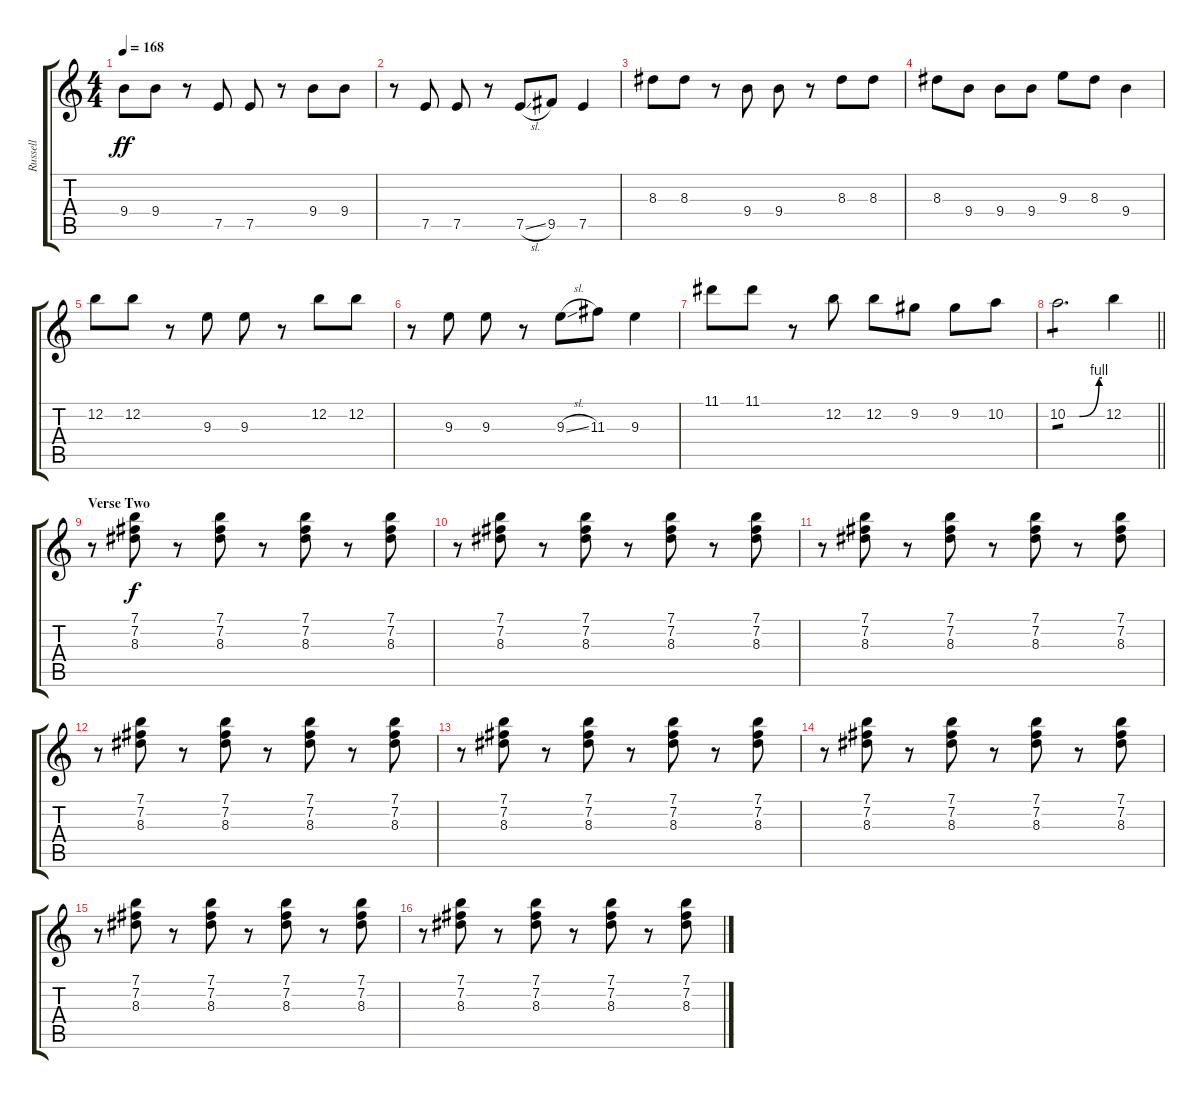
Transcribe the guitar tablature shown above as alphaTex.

\track ("Russell" "Russell") {instrument acousticguitarsteel}
\staff {score tabs}
\tuning (E4 B3 G3 D3 A2 E2) {hide}
\ts (4 4)
\tempo 168
\clef g2
\ks c
9.4.8{dy ff} 9.4.8 r.8 7.5.8 7.5.8 r.8 9.4.8 9.4.8 |
r.8 7.5.8 7.5.8 r.8 7.5{sl}.8 9.5.8 7.5.4 |
8.3.8 8.3.8 r.8 9.4.8 9.4.8 r.8 8.3.8 8.3.8 |
8.3.8 9.4.8 9.4.8 9.4.8 9.3.8 8.3.8 9.4.4 |
12.2.8 12.2.8 r.8 9.3.8 9.3.8 r.8 12.2.8 12.2.8 |
r.8 9.3.8 9.3.8 r.8 9.3{sl}.8 11.3.8 9.3.4 |
11.1.8 11.1.8 r.8 12.2.8 12.2.8 9.2.8 9.2.8 10.2.8 |
\barLineRight lightlight
10.2{be (custom 0 0 21 0 55 4 60 4)}.2{d tp 1} 12.2.4 |
\section ("" "Verse Two")
r.8{volume 13 balance 14 instrument electricguitarclean} (7.1 7.2 8.3).8{dy f} r.8 (7.1 7.2 8.3).8 r.8 (7.1 7.2 8.3).8 r.8 (7.1 7.2 8.3).8 |
r.8 (7.1 7.2 8.3).8 r.8 (7.1 7.2 8.3).8 r.8 (7.1 7.2 8.3).8 r.8 (7.1 7.2 8.3).8 |
r.8 (7.1 7.2 8.3).8 r.8 (7.1 7.2 8.3).8 r.8 (7.1 7.2 8.3).8 r.8 (7.1 7.2 8.3).8 |
r.8 (7.1 7.2 8.3).8 r.8 (7.1 7.2 8.3).8 r.8 (7.1 7.2 8.3).8 r.8 (7.1 7.2 8.3).8 |
r.8 (7.1 7.2 8.3).8 r.8 (7.1 7.2 8.3).8 r.8 (7.1 7.2 8.3).8 r.8 (7.1 7.2 8.3).8 |
r.8 (7.1 7.2 8.3).8 r.8 (7.1 7.2 8.3).8 r.8 (7.1 7.2 8.3).8 r.8 (7.1 7.2 8.3).8 |
r.8 (7.1 7.2 8.3).8 r.8 (7.1 7.2 8.3).8 r.8 (7.1 7.2 8.3).8 r.8 (7.1 7.2 8.3).8 |
r.8 (7.1 7.2 8.3).8 r.8 (7.1 7.2 8.3).8 r.8 (7.1 7.2 8.3).8 r.8 (7.1 7.2 8.3).8
